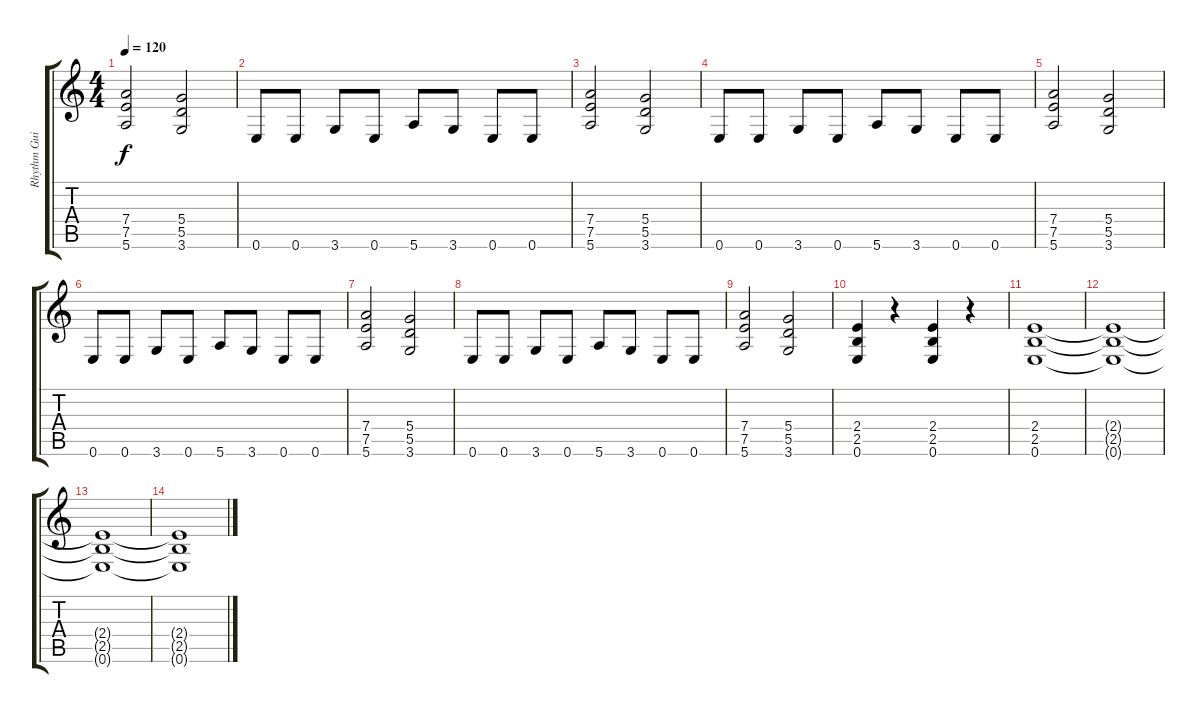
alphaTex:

\track ("Rhythm Guitar II" "Rhythm Gui") {instrument overdrivenguitar}
\staff {score tabs}
\tuning (E4 B3 G3 D3 A2 E2) {hide}
\ts (4 4)
\tempo 120
\clef g2
\ks c
(7.4 7.5 5.6).2{dy f} (5.4 5.5 3.6).2 |
0.6.8 0.6.8 3.6.8 0.6.8 5.6.8 3.6.8 0.6.8 0.6.8 |
(7.4 7.5 5.6).2 (5.4 5.5 3.6).2 |
0.6.8 0.6.8 3.6.8 0.6.8 5.6.8 3.6.8 0.6.8 0.6.8 |
(7.4 7.5 5.6).2 (5.4 5.5 3.6).2 |
0.6.8 0.6.8 3.6.8 0.6.8 5.6.8 3.6.8 0.6.8 0.6.8 |
(7.4 7.5 5.6).2 (5.4 5.5 3.6).2 |
0.6.8 0.6.8 3.6.8 0.6.8 5.6.8 3.6.8 0.6.8 0.6.8 |
(7.4 7.5 5.6).2 (5.4 5.5 3.6).2 |
(2.4 2.5 0.6).4 r.4 (2.4 2.5 0.6).4 r.4 |
(2.4 2.5 0.6).1 |
(2.4{t} 2.5{t} 0.6{t}).1 |
(2.4{t} 2.5{t} 0.6{t}).1 |
(2.4{t} 2.5{t} 0.6{t}).1
